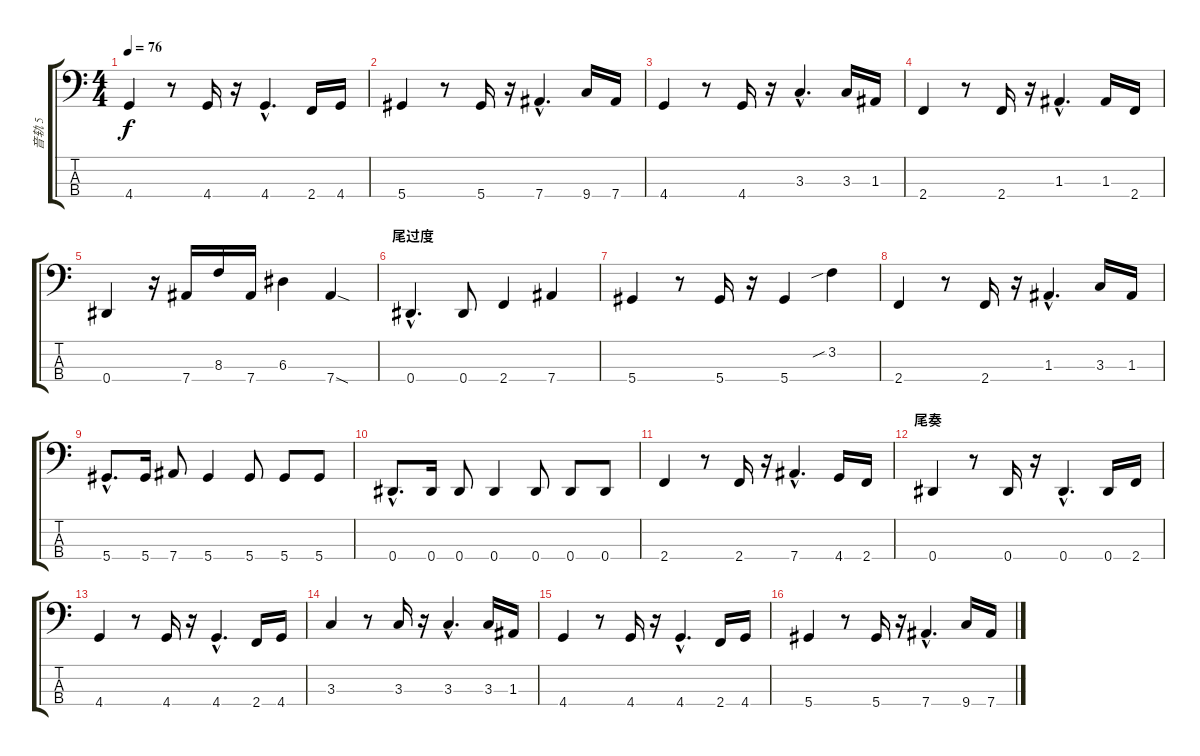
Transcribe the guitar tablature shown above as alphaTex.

\track ("音轨 5" "音轨 5") {instrument electricbassfinger}
\staff {score tabs}
\tuning (G2 D2 A1 Eb1) {hide}
\ts (4 4)
\tempo 76
\clef f4
\ks c
4.4.4{dy f} r.8 4.4.16 r.16 4.4{hac}.4{d} 2.4.16 4.4.16 |
5.4.4 r.8 5.4.16 r.16 7.4{hac}.4{d} 9.4.16 7.4.16 |
4.4.4 r.8 4.4.16 r.16 3.3{hac}.4{d} 3.3.16 1.3.16 |
2.4.4 r.8 2.4.16 r.16 1.3{hac}.4{d} 1.3.16 2.4.16 |
0.4.4 r.16 7.4.16 8.3.16 7.4.16 6.3.4 7.4{sod}.4 |
\section ("" "尾过度")
0.4{hac}.4{d} 0.4.8 2.4.4 7.4.4 |
5.4.4 r.8 5.4.16 r.16 5.4.4 3.2{sib}.4 |
2.4.4 r.8 2.4.16 r.16 1.3{hac}.4{d} 3.3.16 1.3.16 |
5.4{hac}.8{d} 5.4.16 7.4.8 5.4.4 5.4.8 5.4.8 5.4.8 |
0.4{hac}.8{d} 0.4.16 0.4.8 0.4.4 0.4.8 0.4.8 0.4.8 |
2.4.4 r.8 2.4.16 r.16 7.4{hac}.4{d} 4.4.16 2.4.16 |
\section ("" "尾奏")
0.4.4 r.8 0.4.16 r.16 0.4{hac}.4{d} 0.4.16 2.4.16 |
4.4.4 r.8 4.4.16 r.16 4.4{hac}.4{d} 2.4.16 4.4.16 |
3.3.4 r.8 3.3.16 r.16 3.3{hac}.4{d} 3.3.16 1.3.16 |
4.4.4 r.8 4.4.16 r.16 4.4{hac}.4{d} 2.4.16 4.4.16 |
5.4.4 r.8 5.4.16 r.16 7.4{hac}.4{d} 9.4.16 7.4.16
